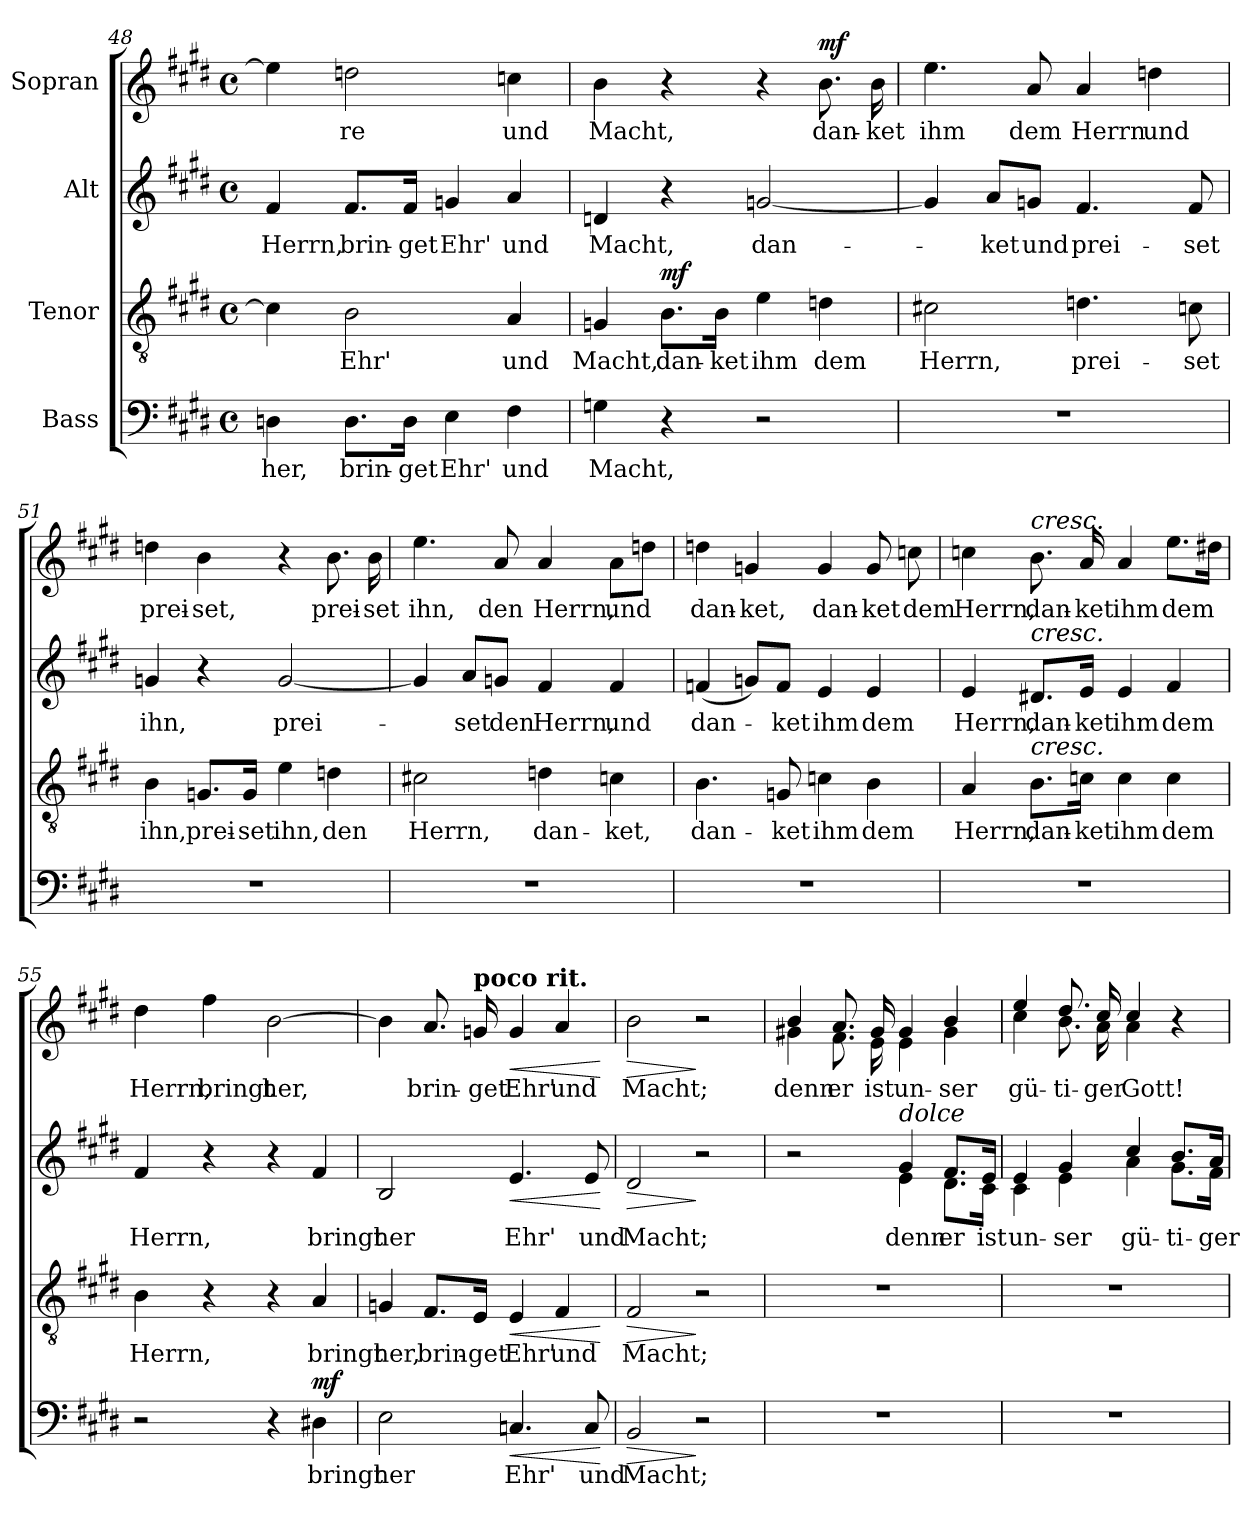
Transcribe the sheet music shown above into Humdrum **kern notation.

**kern	**text	**dynam	**kern	**text	**dynam	**kern	**text	**dynam	**kern	**text	**dynam
*part4	*part4	*part4	*part3	*part3	*part3	*part2	*part2	*part2	*part1	*part1	*part1
*staff4	*staff4	*staff4	*staff3	*staff3	*staff3	*staff2	*staff2	*staff2	*staff1	*staff1	*staff1
*I"Bass	*	*	*I"Tenor	*	*	*I"Alt	*	*	*I"Sopran	*	*
*clefF4	*	*	*clefGv2	*	*	*clefG2	*	*	*clefG2	*	*
*k[f#c#g#d#]	*	*	*k[f#c#g#d#]	*	*	*k[f#c#g#d#]	*	*	*k[f#c#g#d#]	*	*
*M4/4	*	*	*M4/4	*	*	*M4/4	*	*	*M4/4	*	*
*met(c)	*	*	*met(c)	*	*	*met(c)	*	*	*met(c)	*	*
=48	=48	=48	=48	=48	=48	=48	=48	=48	=48	=48	=48
!	!LO:LY:b	!	!	!	!	!	!LO:LY:b	!	!	!	!
4Dn\	her,	.	4c\]	.	.	4f#/	Herrn,	.	4ee\]	.	.
!	!LO:LY:b	!	!	!LO:LY:b	!	!	!LO:LY:b	!	!	!LO:LY:b	!
8.D\L	brin-	.	2B\	Ehr'	.	8.f#/L	brin-	.	2ddn\	-re	.
!	!LO:LY:b	!	!	!	!	!	!LO:LY:b	!	!	!	!
16D\Jk	-get	.	.	.	.	16f#/Jk	-get	.	.	.	.
!	!LO:LY:b	!	!	!	!	!	!LO:LY:b	!	!	!	!
4E\	Ehr'	.	.	.	.	4gn/	Ehr'	.	.	.	.
!	!LO:LY:b	!	!	!LO:LY:b	!	!	!LO:LY:b	!	!	!LO:LY:b	!
4F#\	und	.	4A/	und	.	4a/	und	.	4ccn\	und	.
!!LO:PB:g=z
=49	=49	=49	=49	=49	=49	=49	=49	=49	=49	=49	=49
!	!LO:LY:b	!	!	!LO:LY:b	!	!	!LO:LY:b	!	!	!LO:LY:b	!
4Gn\	Macht,	.	4Gn/	Macht,	.	4dn/	Macht,	.	4b\	Macht,	.
!	!	!	!	!LO:LY:b	!LO:DY:a	!	!	!	!	!	!
4r	.	.	8.B\L	dan-	mf	4r	.	.	4r	.	.
!	!	!	!	!LO:LY:b	!	!	!	!	!	!	!
.	.	.	16B\Jk	-ket	.	.	.	.	.	.	.
!	!	!	!	!LO:LY:b	!	!	!LO:LY:b	!	!	!	!
2r	.	.	4e\	ihm	.	[2gn/	dan-	.	4r	.	.
!	!	!	!	!LO:LY:b	!	!	!	!	!	!LO:LY:b	!LO:DY:a
.	.	.	4dn\	dem	.	.	.	.	8.b\	dan-	mf
!	!	!	!	!	!	!	!	!	!	!LO:LY:b	!
.	.	.	.	.	.	.	.	.	16b\	-ket	.
=50	=50	=50	=50	=50	=50	=50	=50	=50	=50	=50	=50
!	!	!	!	!LO:LY:b	!	!	!	!	!	!LO:LY:b	!
1r	.	.	2c#X\	Herrn,	.	4g/]	.	.	4.ee\	ihm	.
!	!	!	!	!	!	!	!LO:LY:b	!	!	!	!
.	.	.	.	.	.	8a/L	-ket	.	.	.	.
!	!	!	!	!	!	!	!LO:LY:b	!	!	!LO:LY:b	!
.	.	.	.	.	.	8gn/J	und	.	8a/	dem	.
!	!	!	!	!LO:LY:b	!	!	!LO:LY:b	!	!	!LO:LY:b	!
.	.	.	4.dn\	prei-	.	4.f#/	prei-	.	4a/	Herrn	.
!	!	!	!	!	!	!	!	!	!	!LO:LY:b	!
.	.	.	.	.	.	.	.	.	4ddn\	und	.
!	!	!	!	!LO:LY:b	!	!	!LO:LY:b	!	!	!	!
.	.	.	8cn\	-set	.	8f#/	-set	.	.	.	.
=51	=51	=51	=51	=51	=51	=51	=51	=51	=51	=51	=51
!	!	!	!	!LO:LY:b	!	!	!LO:LY:b	!	!	!LO:LY:b	!
1r	.	.	4B\	ihn,	.	4gn/	ihn,	.	4ddn\	prei-	.
!	!	!	!	!LO:LY:b	!	!	!	!	!	!LO:LY:b	!
.	.	.	8.Gn/L	prei-	.	4r	.	.	4b\	-set,	.
!	!	!	!	!LO:LY:b	!	!	!	!	!	!	!
.	.	.	16G/Jk	-set	.	.	.	.	.	.	.
!	!	!	!	!LO:LY:b	!	!	!LO:LY:b	!	!	!	!
.	.	.	4e\	ihn,	.	[2g/	prei-	.	4r	.	.
!	!	!	!	!LO:LY:b	!	!	!	!	!	!LO:LY:b	!
.	.	.	4dn\	den	.	.	.	.	8.b\	prei-	.
!	!	!	!	!	!	!	!	!	!	!LO:LY:b	!
.	.	.	.	.	.	.	.	.	16b\	-set	.
!!LO:LB:g=z
=52	=52	=52	=52	=52	=52	=52	=52	=52	=52	=52	=52
!	!	!	!	!LO:LY:b	!	!	!	!	!	!LO:LY:b	!
1r	.	.	2c#X\	Herrn,	.	4g/]	.	.	4.ee\	ihn,	.
!	!	!	!	!	!	!	!LO:LY:b	!	!	!	!
.	.	.	.	.	.	8a/L	-set	.	.	.	.
!	!	!	!	!	!	!	!LO:LY:b	!	!	!LO:LY:b	!
.	.	.	.	.	.	8gn/J	den	.	8a/	den	.
!	!	!	!	!LO:LY:b	!	!	!LO:LY:b	!	!	!LO:LY:b	!
.	.	.	4dn\	dan-	.	4f#/	Herrn,	.	4a/	Herrn,	.
!	!	!	!	!LO:LY:b	!	!	!LO:LY:b	!	!	!LO:LY:b	!
.	.	.	4cn\	-ket,	.	4f#/	und	.	8a\L	und	.
.	.	.	.	.	.	.	.	.	8ddn\J	.	.
=53	=53	=53	=53	=53	=53	=53	=53	=53	=53	=53	=53
!	!	!	!	!LO:LY:b	!	!	!LO:LY:b	!	!	!LO:LY:b	!
1r	.	.	4.B\	dan-	.	(4fn/	dan-	.	4ddn\	dan-	.
!	!	!	!	!	!	!	!	!	!	!LO:LY:b	!
.	.	.	.	.	.	8gn/L)	.	.	4gn/	-ket,	.
!	!	!	!	!LO:LY:b	!	!	!LO:LY:b	!	!	!	!
.	.	.	8Gn/	-ket	.	8f/J	-ket	.	.	.	.
!	!	!	!	!LO:LY:b	!	!	!LO:LY:b	!	!	!LO:LY:b	!
.	.	.	4cn\	ihm	.	4e/	ihm	.	4g/	dan-	.
!	!	!	!	!LO:LY:b	!	!	!LO:LY:b	!	!	!LO:LY:b	!
.	.	.	4B\	dem	.	4e/	dem	.	8g/	-ket	.
!	!	!	!	!	!	!	!	!	!	!LO:LY:b	!
.	.	.	.	.	.	.	.	.	8ccn\	dem	.
=54	=54	=54	=54	=54	=54	=54	=54	=54	=54	=54	=54
!	!	!	!	!LO:LY:b	!	!	!LO:LY:b	!	!	!LO:LY:b	!
1r	.	.	4A/	Herrn,	.	4e/	Herrn,	.	4ccn\	Herrn,	.
!	!	!	!	!	!	!	!	!	!LO:TX:a:i:t=cresc.	!	!
!	!	!	!	!	!	!LO:TX:a:i:t=cresc.	!	!	!	!	!
!	!	!	!LO:TX:a:i:t=cresc.	!	!	!	!	!	!	!	!
!	!	!	!	!LO:LY:b	!	!	!LO:LY:b	!	!	!LO:LY:b	!
.	.	.	8.B\L	dan-	.	8.d#X/L	dan-	.	8.b\	dan-	.
!	!	!	!	!LO:LY:b	!	!	!LO:LY:b	!	!	!LO:LY:b	!
.	.	.	16cn\Jk	-ket	.	16e/Jk	-ket	.	16a/	-ket	.
!	!	!	!	!LO:LY:b	!	!	!LO:LY:b	!	!	!LO:LY:b	!
.	.	.	4c\	ihm	.	4e/	ihm	.	4a/	ihm	.
!	!	!	!	!LO:LY:b	!	!	!LO:LY:b	!	!	!LO:LY:b	!
.	.	.	4c\	dem	.	4f#/	dem	.	8.ee\L	dem	.
.	.	.	.	.	.	.	.	.	16dd#X\Jk	.	.
!!LO:LB:g=z
=55	=55	=55	=55	=55	=55	=55	=55	=55	=55	=55	=55
!	!	!	!	!LO:LY:b	!	!	!LO:LY:b	!	!	!LO:LY:b	!
2r	.	.	4B\	Herrn,	.	4f#/	Herrn,	.	4dd#\	Herrn,	.
!	!	!	!	!	!	!	!	!	!	!LO:LY:b	!
.	.	.	4r	.	.	4r	.	.	4ff#\	bringt	.
!	!	!	!	!	!	!	!	!	!	!LO:LY:b	!
4r	.	.	4r	.	.	4r	.	.	[2b\	her,	.
!	!LO:LY:b	!LO:DY:a	!	!LO:LY:b	!	!	!LO:LY:b	!	!	!	!
4D#X\	bringt	mf	4A/	bringt	.	4f#/	bringt	.	.	.	.
=56	=56	=56	=56	=56	=56	=56	=56	=56	=56	=56	=56
!	!LO:LY:b	!	!	!LO:LY:b	!	!	!LO:LY:b	!	!	!	!
2E\	her	.	4Gn/	her,	.	2B/	her	.	4b\]	.	.
!	!	!	!	!LO:LY:b	!	!	!	!	!	!LO:LY:b	!
.	.	.	8.F#/L	brin-	.	.	.	.	8.a/	brin-	.
!	!	!	!	!	!	!	!	!	!LO:TX:a:B:t=poco rit.	!	!
!	!	!	!	!LO:LY:b	!	!	!	!	!	!LO:LY:b	!
.	.	.	16E/Jk	-get	.	.	.	.	16gn/	-get	.
!	!LO:LY:b	!LO:HP:b	!	!LO:LY:b	!LO:HP:b	!	!LO:LY:b	!LO:HP:b	!	!LO:LY:b	!LO:HP:b
4.Cn/	Ehr'	<	4E/	Ehr'	<	4.e/	Ehr'	<	4g/	Ehr'	<
!	!	!	!	!LO:LY:b	!	!	!	!	!	!LO:LY:b	!
.	.	.	4F#/	und	.	.	.	.	4a/	-und	.
!	!LO:LY:b	!	!	!	!	!	!LO:LY:b	!	!	!	!
8C/	und	.	.	.	.	8e/	und	.	.	.	.
.	.	[	.	.	[	.	.	[	.	.	[
=57	=57	=57	=57	=57	=57	=57	=57	=57	=57	=57	=57
!	!LO:LY:b	!LO:HP:b	!	!LO:LY:b	!LO:HP:b	!	!LO:LY:b	!LO:HP:b	!	!LO:LY:b	!LO:HP:b
2BB/	Macht;	>	2F#/	Macht;	>	2d#/	Macht;	>	2b\	Macht;	>
2r	.	]	2r	.	]	2r	.	]	2r	.	]
=58	=58	=58	=58	=58	=58	=58	=58	=58	=58	=58	=58
*	*	*	*	*	*	*^	*	*	*	*	*
!	!	!	!	!	!	!	!	!	!	!LO:TX:a:B:t=Soli	!	!
!	!	!	!	!	!	!	!	!	!	!LO:TX:a:i:t=dolce	!	!
!	!	!	!	!	!	!	!	!	!	!LO:TX:a:B:t=a tempo	!	!
!	!	!	!	!	!	!	!	!	!	!	!LO:LY:b	!
*	*	*	*	*	*	*	*	*	*	*^	*	*
1r	.	.	1r	.	.	2r	2ryy	.	.	4b/	4g#X\	denn	.
!	!	!	!	!	!	!	!	!	!	!	!	!LO:LY:b	!
.	.	.	.	.	.	.	.	.	.	8.a/	8.f#\	er	.
!	!	!	!	!	!	!	!	!	!	!	!	!LO:LY:b	!
.	.	.	.	.	.	.	.	.	.	16g#/	16e\	ist	.
!	!	!	!	!	!	!LO:TX:a:i:t=dolce	!	!	!	!	!	!	!
!	!	!	!	!	!	!	!	!LO:LY:b	!	!	!	!LO:LY:b	!
.	.	.	.	.	.	4g#/	4e\	denn	.	4g#/	4e\	un-	.
!	!	!	!	!	!	!	!	!LO:LY:b	!	!	!	!LO:LY:b	!
.	.	.	.	.	.	8.f#/L	8.d#\L	er	.	4b/	4g#\	-ser	.
!	!	!	!	!	!	!	!	!LO:LY:b	!	!	!	!	!
.	.	.	.	.	.	16e/Jk	16c#\Jk	ist	.	.	.	.	.
!!LO:PB:g=z	!!
=59	=59	=59	=59	=59	=59	=59	=59	=59	=59	=59	=59	=59	=59
!	!	!	!	!	!	!	!	!LO:LY:b	!	!	!	!LO:LY:b	!
1r	.	.	1r	.	.	4e/	4c#\	un-	.	4ee/	4cc#\	gü-	.
!	!	!	!	!	!	!	!	!LO:LY:b	!	!	!	!LO:LY:b	!
.	.	.	.	.	.	4g#/	4e\	-ser	.	8.dd#/	8.b\	-ti-	.
!	!	!	!	!	!	!	!	!	!	!	!	!LO:LY:b	!
.	.	.	.	.	.	.	.	.	.	16cc#/	16a\	-ger	.
!	!	!	!	!	!	!	!	!LO:LY:b	!	!	!	!LO:LY:b	!
.	.	.	.	.	.	4cc#/	4a\	gü-	.	4cc#/	4a\	Gott!	.
!	!	!	!	!	!	!	!	!LO:LY:b	!	!	!	!	!
.	.	.	.	.	.	8.b/L	8.g#\L	-ti-	.	4r	4ryy	.	.
!	!	!	!	!	!	!	!	!LO:LY:b	!	!	!	!	!
.	.	.	.	.	.	16a/Jk	16f#\Jk	-ger	.	.	.	.	.
*	*	*	*	*	*	*v	*v	*	*	*	*	*	*
*	*	*	*	*	*	*	*	*	*v	*v	*	*
=	=	=	=	=	=	=	=	=	=	=	=
*-	*-	*-	*-	*-	*-	*-	*-	*-	*-	*-	*-
